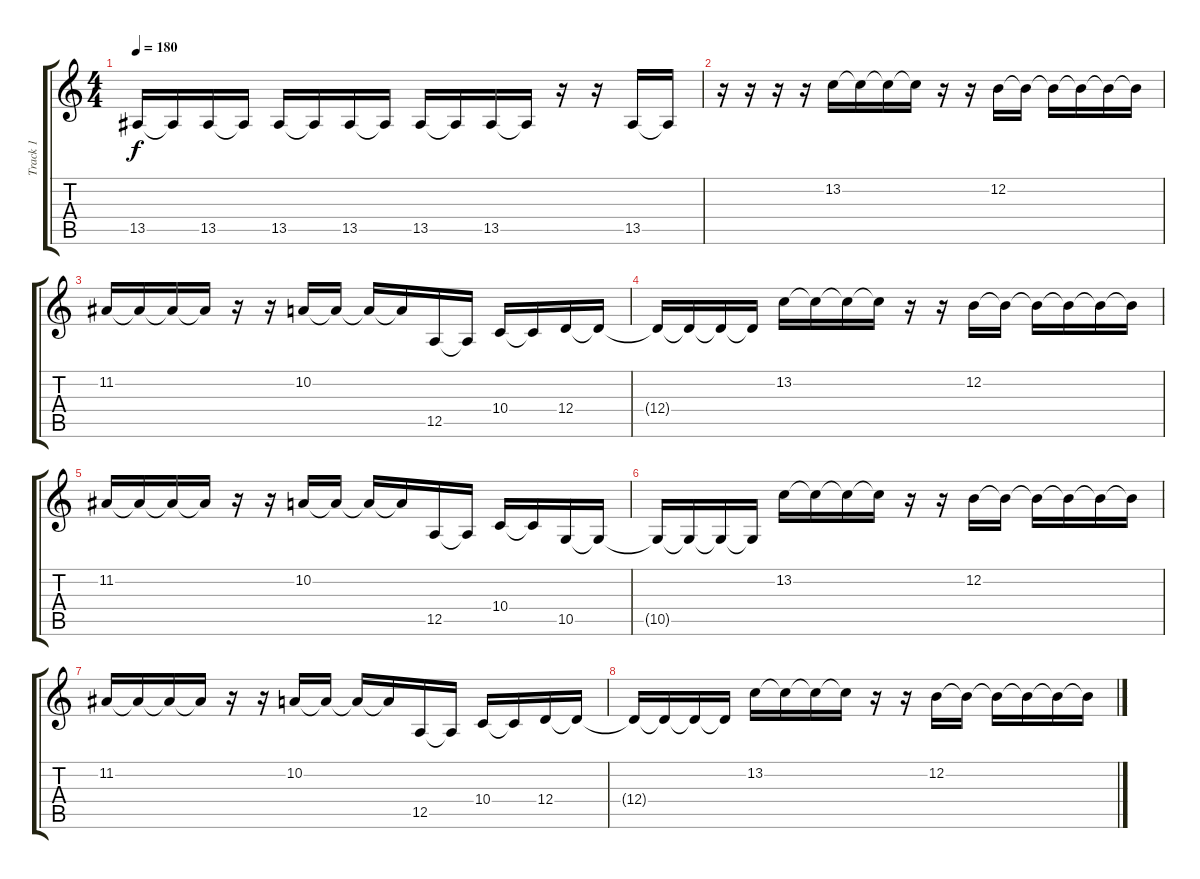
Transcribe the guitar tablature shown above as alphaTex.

\track ("Track 1" "Track 1") {instrument lead5charang}
\staff {score tabs}
\tuning (E4 B3 G3 D3 A2 E2) {hide}
\ts (4 4)
\tempo 180
\clef g2
\ks c
13.5{t}.16{dy f} 13.5{t}.16 13.5.16 13.5{t}.16 13.5.16 13.5{t}.16 13.5.16 13.5{t}.16 13.5.16 13.5{t}.16 13.5.16 13.5{t}.16 r.16 r.16 13.5.16 13.5{t}.16 |
r.16 r.16 r.16 r.16 13.2.16 13.2{t}.16 13.2{t}.16 13.2{t}.16 r.16 r.16 12.2.16 12.2{t}.16 12.2{t}.16 12.2{t}.16 12.2{t}.16 12.2{t}.16 |
11.2.16 11.2{t}.16 11.2{t}.16 11.2{t}.16 r.16 r.16 10.2.16 10.2{t}.16 10.2{t}.16 10.2{t}.16 12.5.16 12.5{t}.16 10.4.16 10.4{t}.16 12.4.16 12.4{t}.16 |
12.4{t}.16 12.4{t}.16 12.4{t}.16 12.4{t}.16 13.2.16 13.2{t}.16 13.2{t}.16 13.2{t}.16 r.16 r.16 12.2.16 12.2{t}.16 12.2{t}.16 12.2{t}.16 12.2{t}.16 12.2{t}.16 |
11.2.16 11.2{t}.16 11.2{t}.16 11.2{t}.16 r.16 r.16 10.2.16 10.2{t}.16 10.2{t}.16 10.2{t}.16 12.5.16 12.5{t}.16 10.4.16 10.4{t}.16 10.5.16 10.5{t}.16 |
10.5{t}.16 10.5{t}.16 10.5{t}.16 10.5{t}.16 13.2.16 13.2{t}.16 13.2{t}.16 13.2{t}.16 r.16 r.16 12.2.16 12.2{t}.16 12.2{t}.16 12.2{t}.16 12.2{t}.16 12.2{t}.16 |
11.2.16 11.2{t}.16 11.2{t}.16 11.2{t}.16 r.16 r.16 10.2.16 10.2{t}.16 10.2{t}.16 10.2{t}.16 12.5.16 12.5{t}.16 10.4.16 10.4{t}.16 12.4.16 12.4{t}.16 |
12.4{t}.16 12.4{t}.16 12.4{t}.16 12.4{t}.16 13.2.16 13.2{t}.16 13.2{t}.16 13.2{t}.16 r.16 r.16 12.2.16 12.2{t}.16 12.2{t}.16 12.2{t}.16 12.2{t}.16 12.2{t}.16
